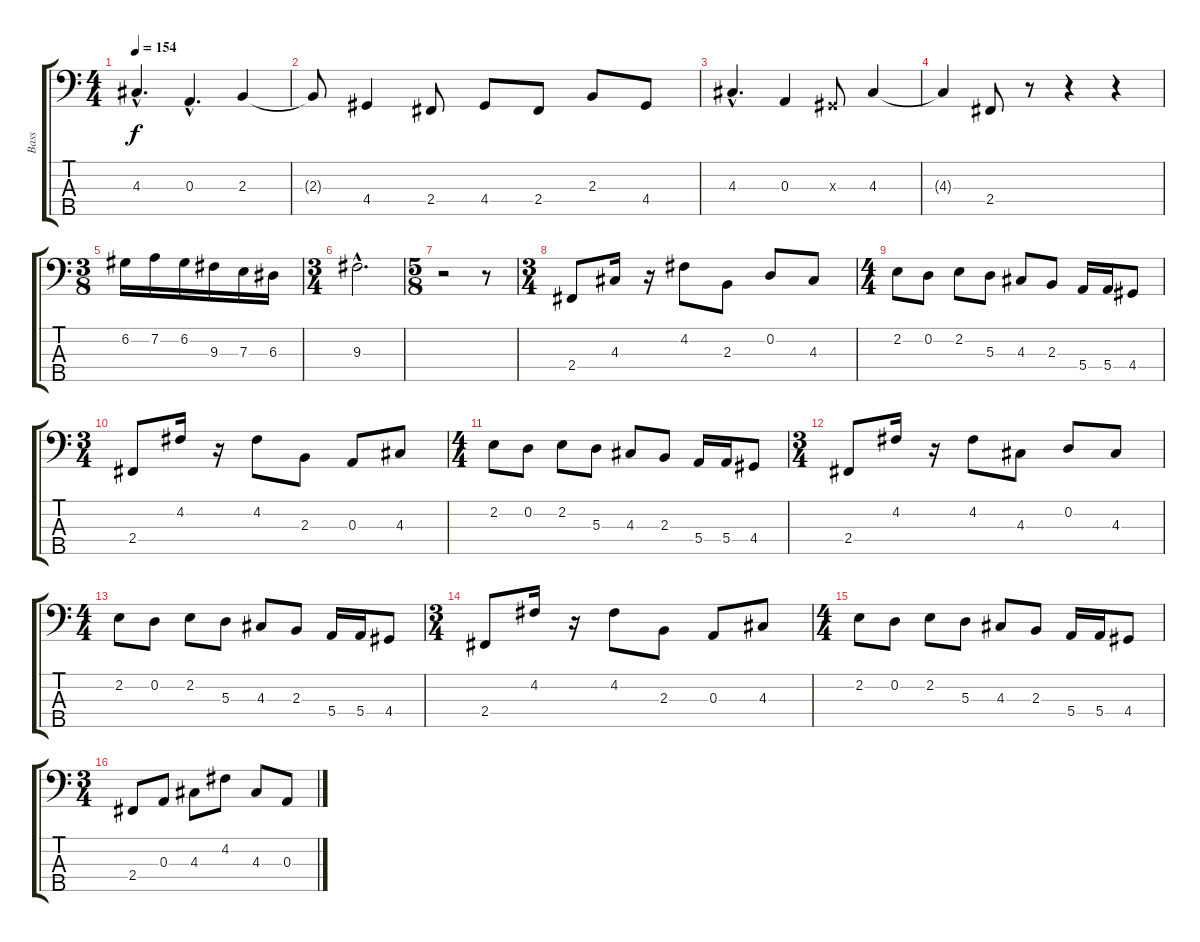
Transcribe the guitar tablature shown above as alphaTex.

\track ("Bass" "Bass") {instrument electricbasspick}
\staff {score tabs}
\tuning (G2 D2 A1 E1 B0) {hide}
\ts (4 4)
\tempo 154
\clef f4
\ks c
4.3{hac}.4{d dy f} 0.3{hac}.4{d} 2.3.4 |
2.3{t}.8 4.4.4 2.4.8 4.4.8 2.4.8 2.3.8 4.4.8 |
4.3{hac}.4{d} 0.3.4 -1.3{x}.8 4.3.4 |
4.3{t}.4 2.4.8 r.8 r.4 r.4 |
\ts (3 8)
6.2.16 7.2.16 6.2.16 9.3.16 7.3.16 6.3.16 |
\ts (3 4)
9.3{hac}.2{d} |
\ts (5 8)
r.2 r.8 |
\ts (3 4)
2.4.8 4.3.16 r.16 4.2.8 2.3.8 0.2.8 4.3.8 |
\ts (4 4)
2.2.8 0.2.8 2.2.8 5.3.8 4.3.8 2.3.8 5.4.16 5.4.16 4.4.8 |
\ts (3 4)
2.4.8 4.2.16 r.16 4.2.8 2.3.8 0.3.8 4.3.8 |
\ts (4 4)
2.2.8 0.2.8 2.2.8 5.3.8 4.3.8 2.3.8 5.4.16 5.4.16 4.4.8 |
\ts (3 4)
2.4.8 4.2.16 r.16 4.2.8 4.3.8 0.2.8 4.3.8 |
\ts (4 4)
2.2.8 0.2.8 2.2.8 5.3.8 4.3.8 2.3.8 5.4.16 5.4.16 4.4.8 |
\ts (3 4)
2.4.8 4.2.16 r.16 4.2.8 2.3.8 0.3.8 4.3.8 |
\ts (4 4)
2.2.8 0.2.8 2.2.8 5.3.8 4.3.8 2.3.8 5.4.16 5.4.16 4.4.8 |
\ts (3 4)
2.4.8 0.3.8 4.3.8 4.2.8 4.3.8 0.3.8
